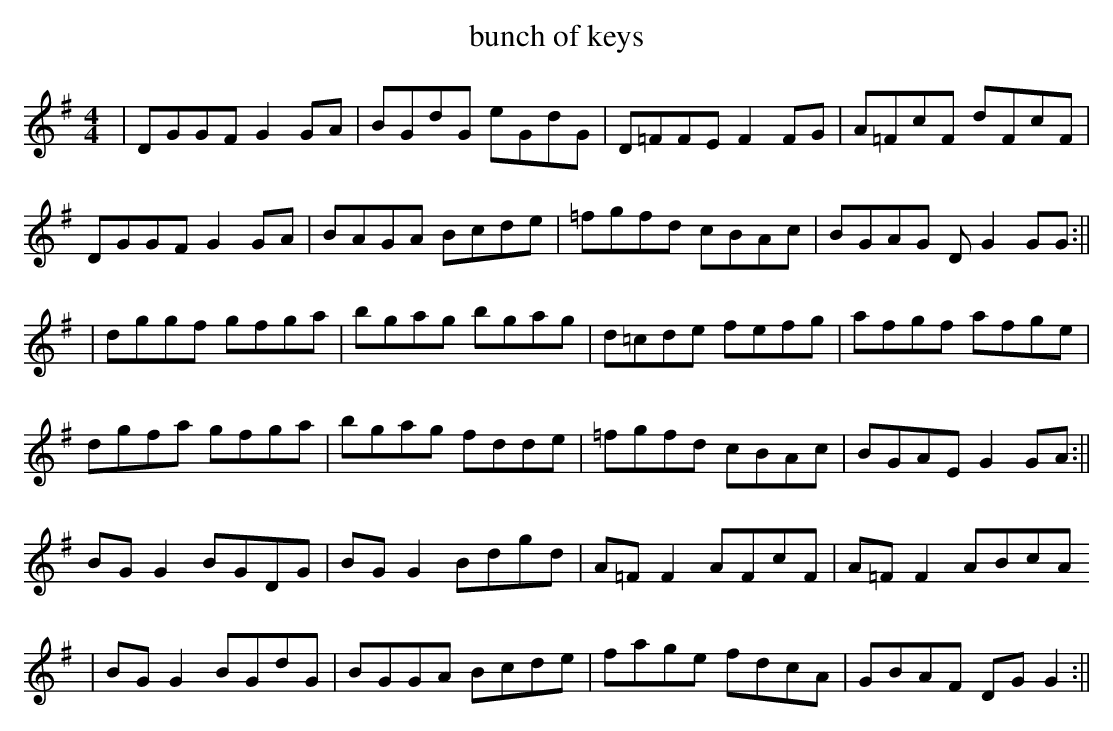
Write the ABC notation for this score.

X:1
T:bunch of keys
M:4/4
L:1/8
K:G
|DGGF G2GA|BGdG eGdG| D=FFE F2FG|A=FcF dFcF|
DGGF G2GA|BAGA Bcde|=fgfd cBAc|BGAG DG2GG:||
|dggf gfga| bgag bgag|d=cde fefg| afgf afge|
dgfa gfga| bgag fdde|=fgfd cBAc|BGAE G2GA:||
BGG2 BGDG|BGG2 Bdgd|A=FF2 AFcF| A=FF2 ABcA
|BGG2 BGdG|BGGA Bcde|fage fdcA|GBAF DGG2:||
